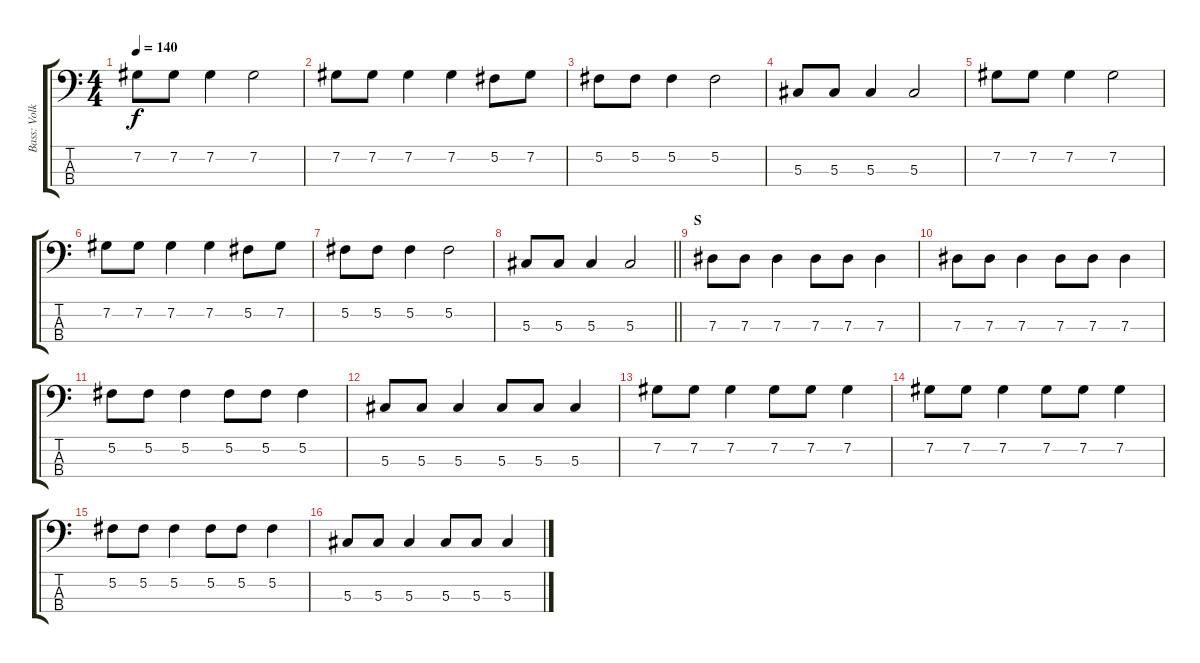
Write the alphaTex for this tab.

\track ("Bass: Volker" "Bass: Volk") {instrument electricbassfinger}
\staff {score tabs}
\tuning (Gb2 Db2 Ab1 Eb1) {hide}
\ts (4 4)
\tempo 140
\clef f4
\ks c
7.2.8{dy f} 7.2.8 7.2.4 7.2.2 |
7.2.8 7.2.8 7.2.4 7.2.4 5.2.8 7.2.8 |
5.2.8 5.2.8 5.2.4 5.2.2 |
5.3.8 5.3.8 5.3.4 5.3.2 |
7.2.8 7.2.8 7.2.4 7.2.2 |
7.2.8 7.2.8 7.2.4 7.2.4 5.2.8 7.2.8 |
5.2.8 5.2.8 5.2.4 5.2.2 |
\barLineRight lightlight
5.3.8 5.3.8 5.3.4 5.3.2 |
\section ("" "S")
7.3.8 7.3.8 7.3.4 7.3.8 7.3.8 7.3.4 |
7.3.8 7.3.8 7.3.4 7.3.8 7.3.8 7.3.4 |
5.2.8 5.2.8 5.2.4 5.2.8 5.2.8 5.2.4 |
5.3.8 5.3.8 5.3.4 5.3.8 5.3.8 5.3.4 |
7.2.8 7.2.8 7.2.4 7.2.8 7.2.8 7.2.4 |
7.2.8 7.2.8 7.2.4 7.2.8 7.2.8 7.2.4 |
5.2.8 5.2.8 5.2.4 5.2.8 5.2.8 5.2.4 |
5.3.8 5.3.8 5.3.4 5.3.8 5.3.8 5.3.4
